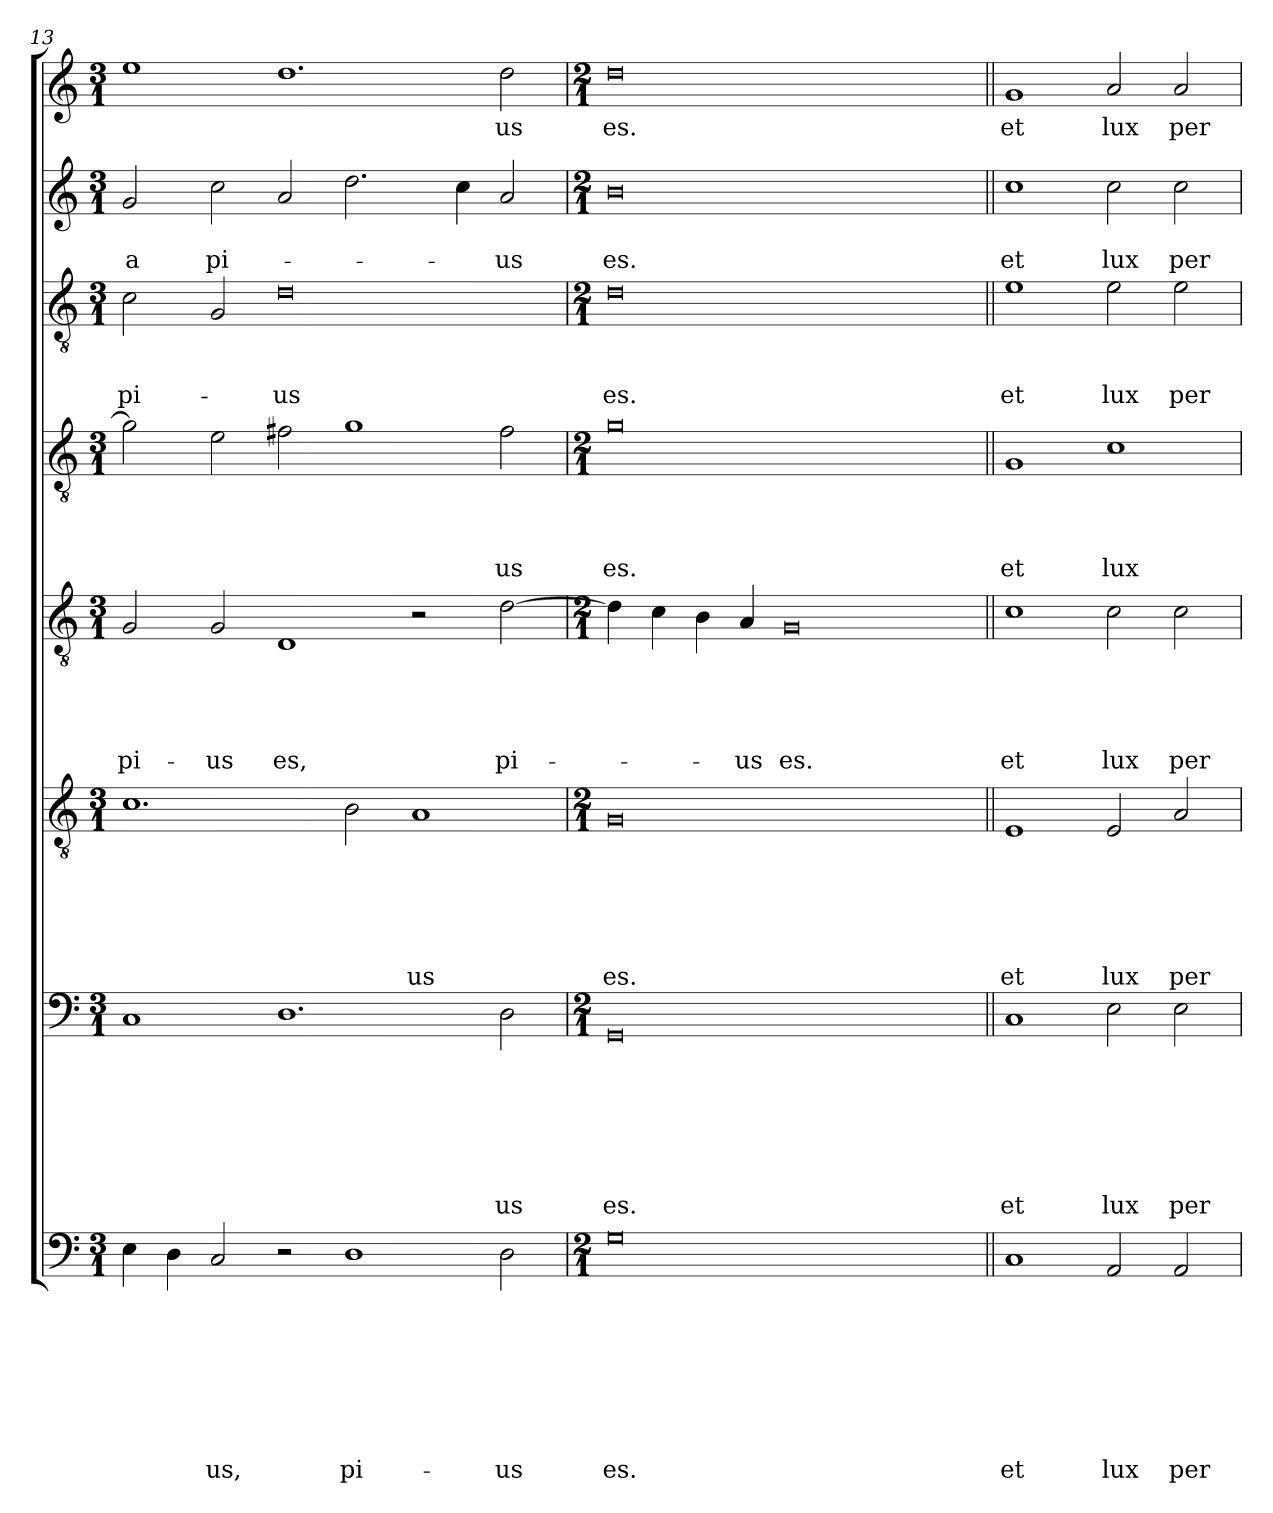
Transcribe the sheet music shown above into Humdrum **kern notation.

**kern	**text	**text	**text	**text	**text	**text	**text	**text	**kern	**text	**text	**text	**text	**text	**text	**text	**kern	**text	**text	**text	**text	**text	**text	**kern	**text	**text	**text	**text	**text	**kern	**text	**text	**text	**text	**kern	**text	**text	**text	**kern	**text	**text	**kern	**text
*part8	*part8	*part8	*part8	*part8	*part8	*part8	*part8	*part8	*part7	*part7	*part7	*part7	*part7	*part7	*part7	*part7	*part6	*part6	*part6	*part6	*part6	*part6	*part6	*part5	*part5	*part5	*part5	*part5	*part5	*part4	*part4	*part4	*part4	*part4	*part3	*part3	*part3	*part3	*part2	*part2	*part2	*part1	*part1
*staff8	*staff8	*staff8	*staff8	*staff8	*staff8	*staff8	*staff8	*staff8	*staff7	*staff7	*staff7	*staff7	*staff7	*staff7	*staff7	*staff7	*staff6	*staff6	*staff6	*staff6	*staff6	*staff6	*staff6	*staff5	*staff5	*staff5	*staff5	*staff5	*staff5	*staff4	*staff4	*staff4	*staff4	*staff4	*staff3	*staff3	*staff3	*staff3	*staff2	*staff2	*staff2	*staff1	*staff1
*clefF4	*	*	*	*	*	*	*	*	*clefF4	*	*	*	*	*	*	*	*clefGv2	*	*	*	*	*	*	*clefGv2	*	*	*	*	*	*clefGv2	*	*	*	*	*clefGv2	*	*	*	*clefG2	*	*	*clefG2	*
*k[]	*	*	*	*	*	*	*	*	*k[]	*	*	*	*	*	*	*	*k[]	*	*	*	*	*	*	*k[]	*	*	*	*	*	*k[]	*	*	*	*	*k[]	*	*	*	*k[]	*	*	*k[]	*
*C:	*	*	*	*	*	*	*	*	*C:	*	*	*	*	*	*	*	*C:	*	*	*	*	*	*	*C:	*	*	*	*	*	*C:	*	*	*	*	*C:	*	*	*	*C:	*	*	*C:	*
*M3/1	*	*	*	*	*	*	*	*	*M3/1	*	*	*	*	*	*	*	*M3/1	*	*	*	*	*	*	*M3/1	*	*	*	*	*	*M3/1	*	*	*	*	*M3/1	*	*	*	*M3/1	*	*	*M3/1	*
=13	=13	=13	=13	=13	=13	=13	=13	=13	=13	=13	=13	=13	=13	=13	=13	=13	=13	=13	=13	=13	=13	=13	=13	=13	=13	=13	=13	=13	=13	=13	=13	=13	=13	=13	=13	=13	=13	=13	=13	=13	=13	=13	=13
!	!	!	!	!	!	!	!	!	!	!	!	!	!	!	!	!	!	!	!	!	!	!	!	!	!	!	!	!	!LO:LY:b	!	!	!	!	!	!	!	!	!LO:LY:b	!	!	!LO:LY:b	!	!
4E\	.	.	.	.	.	.	.	.	1C	.	.	.	.	.	.	.	1.c	.	.	.	.	.	.	2G/	.	.	.	.	pi-	2g\]	.	.	.	.	2c\	.	.	pi-	2g/	.	-a	1ee	.
4D\	.	.	.	.	.	.	.	.	.	.	.	.	.	.	.	.	.	.	.	.	.	.	.	.	.	.	.	.	.	.	.	.	.	.	.	.	.	.	.	.	.	.	.
!	!	!	!	!	!	!	!	!LO:LY:b	!	!	!	!	!	!	!	!	!	!	!	!	!	!	!	!	!	!	!	!	!LO:LY:b	!	!	!	!	!	!	!	!	!	!	!	!LO:LY:b	!	!
2C/	.	.	.	.	.	.	.	-us,	.	.	.	.	.	.	.	.	.	.	.	.	.	.	.	2G/	.	.	.	.	-us	2e\	.	.	.	.	2G/	.	.	.	2cc\	.	pi-	.	.
!	!	!	!	!	!	!	!	!	!	!	!	!	!	!	!	!	!	!	!	!	!	!	!	!	!	!	!	!	!LO:LY:b	!	!	!	!	!	!	!	!	!LO:LY:b	!	!	!	!	!
2r	.	.	.	.	.	.	.	.	1.D	.	.	.	.	.	.	.	.	.	.	.	.	.	.	1D	.	.	.	.	es,	2f#X\	.	.	.	.	0d	.	.	-us	2a/	.	.	1.dd	.
!	!	!	!	!	!	!	!	!LO:LY:b	!	!	!	!	!	!	!	!	!	!	!	!	!	!	!	!	!	!	!	!	!	!	!	!	!	!	!	!	!	!	!	!	!	!	!
1D	.	.	.	.	.	.	.	pi-	.	.	.	.	.	.	.	.	2B\	.	.	.	.	.	.	.	.	.	.	.	.	1g	.	.	.	.	.	.	.	.	2.dd\	.	.	.	.
!	!	!	!	!	!	!	!	!	!	!	!	!	!	!	!	!	!	!	!	!	!	!	!LO:LY:b	!	!	!	!	!	!	!	!	!	!	!	!	!	!	!	!	!	!	!	!
.	.	.	.	.	.	.	.	.	.	.	.	.	.	.	.	.	1A	.	.	.	.	.	-us	2r	.	.	.	.	.	.	.	.	.	.	.	.	.	.	.	.	.	.	.
.	.	.	.	.	.	.	.	.	.	.	.	.	.	.	.	.	.	.	.	.	.	.	.	.	.	.	.	.	.	.	.	.	.	.	.	.	.	.	4cc\	.	.	.	.
!	!	!	!	!	!	!	!	!LO:LY:b	!	!	!	!	!	!	!	!LO:LY:b	!	!	!	!	!	!	!	!	!	!	!	!	!LO:LY:b	!	!	!	!	!LO:LY:b	!	!	!	!	!	!	!LO:LY:b	!	!LO:LY:b
2D\	.	.	.	.	.	.	.	-us	2D\	.	.	.	.	.	.	-us	.	.	.	.	.	.	.	[2d\	.	.	.	.	pi-	2f#\	.	.	.	-us	.	.	.	.	2a/	.	-us	2dd\	-us
=14	=14	=14	=14	=14	=14	=14	=14	=14	=14	=14	=14	=14	=14	=14	=14	=14	=14	=14	=14	=14	=14	=14	=14	=14	=14	=14	=14	=14	=14	=14	=14	=14	=14	=14	=14	=14	=14	=14	=14	=14	=14	=14	=14
*M2/1	*	*	*	*	*	*	*	*	*M2/1	*	*	*	*	*	*	*	*M2/1	*	*	*	*	*	*	*M2/1	*	*	*	*	*	*M2/1	*	*	*	*	*M2/1	*	*	*	*M2/1	*	*	*M2/1	*
!	!	!	!	!	!	!	!	!LO:LY:b	!	!	!	!	!	!	!	!LO:LY:b	!	!	!	!	!	!	!LO:LY:b	!	!	!	!	!	!	!	!	!	!	!LO:LY:b	!	!	!	!LO:LY:b	!	!	!LO:LY:b	!	!LO:LY:b
0G	.	.	.	.	.	.	.	es.	0GG	.	.	.	.	.	.	es.	0G	.	.	.	.	.	es.	4d\]	.	.	.	.	.	0g	.	.	.	es.	0d	.	.	es.	0b	.	es.	0dd	es.
.	.	.	.	.	.	.	.	.	.	.	.	.	.	.	.	.	.	.	.	.	.	.	.	4c\	.	.	.	.	.	.	.	.	.	.	.	.	.	.	.	.	.	.	.
.	.	.	.	.	.	.	.	.	.	.	.	.	.	.	.	.	.	.	.	.	.	.	.	4B\	.	.	.	.	.	.	.	.	.	.	.	.	.	.	.	.	.	.	.
!	!	!	!	!	!	!	!	!	!	!	!	!	!	!	!	!	!	!	!	!	!	!	!	!	!	!	!	!	!LO:LY:b	!	!	!	!	!	!	!	!	!	!	!	!	!	!
.	.	.	.	.	.	.	.	.	.	.	.	.	.	.	.	.	.	.	.	.	.	.	.	4A/	.	.	.	.	-us	.	.	.	.	.	.	.	.	.	.	.	.	.	.
!	!	!	!	!	!	!	!	!	!	!	!	!	!	!	!	!	!	!	!	!	!	!	!	!	!	!	!	!	!LO:LY:b	!	!	!	!	!	!	!	!	!	!	!	!	!	!
.	.	.	.	.	.	.	.	.	.	.	.	.	.	.	.	.	.	.	.	.	.	.	.	0G	.	.	.	.	es.	.	.	.	.	.	.	.	.	.	.	.	.	.	.
1ryy	.	.	.	.	.	.	.	.	1ryy	.	.	.	.	.	.	.	1ryy	.	.	.	.	.	.	.	.	.	.	.	.	1ryy	.	.	.	.	1ryy	.	.	.	1ryy	.	.	1ryy	.
=15||	=15||	=15||	=15||	=15||	=15||	=15||	=15||	=15||	=15||	=15||	=15||	=15||	=15||	=15||	=15||	=15||	=15||	=15||	=15||	=15||	=15||	=15||	=15||	=15||	=15||	=15||	=15||	=15||	=15||	=15||	=15||	=15||	=15||	=15||	=15||	=15||	=15||	=15||	=15||	=15||	=15||	=15||	=15||
!	!	!	!	!	!	!	!	!LO:LY:b	!	!	!	!	!	!	!	!LO:LY:b	!	!	!	!	!	!	!LO:LY:b	!	!	!	!	!	!LO:LY:b	!	!	!	!	!LO:LY:b	!	!	!	!LO:LY:b	!	!	!LO:LY:b	!	!LO:LY:b
1C	.	.	.	.	.	.	.	et	1C	.	.	.	.	.	.	et	1E	.	.	.	.	.	et	1c	.	.	.	.	et	1G	.	.	.	et	1e	.	.	et	1cc	.	et	1g	et
!	!	!	!	!	!	!	!	!LO:LY:b	!	!	!	!	!	!	!	!LO:LY:b	!	!	!	!	!	!	!LO:LY:b	!	!	!	!	!	!LO:LY:b	!	!	!	!	!LO:LY:b	!	!	!	!LO:LY:b	!	!	!LO:LY:b	!	!LO:LY:b
2AA/	.	.	.	.	.	.	.	lux	2E\	.	.	.	.	.	.	lux	2E/	.	.	.	.	.	lux	2c\	.	.	.	.	lux	1c	.	.	.	lux	2e\	.	.	lux	2cc\	.	lux	2a/	lux
!	!	!	!	!	!	!	!	!LO:LY:b	!	!	!	!	!	!	!	!LO:LY:b	!	!	!	!	!	!	!LO:LY:b	!	!	!	!	!	!LO:LY:b	!	!	!	!	!	!	!	!	!LO:LY:b	!	!	!LO:LY:b	!	!LO:LY:b
2AA/	.	.	.	.	.	.	.	per-	2E\	.	.	.	.	.	.	per-	2A/	.	.	.	.	.	per-	2c\	.	.	.	.	per-	.	.	.	.	.	2e\	.	.	per-	2cc\	.	per-	2a/	per
=	=	=	=	=	=	=	=	=	=	=	=	=	=	=	=	=	=	=	=	=	=	=	=	=	=	=	=	=	=	=	=	=	=	=	=	=	=	=	=	=	=	=	=
*-	*-	*-	*-	*-	*-	*-	*-	*-	*-	*-	*-	*-	*-	*-	*-	*-	*-	*-	*-	*-	*-	*-	*-	*-	*-	*-	*-	*-	*-	*-	*-	*-	*-	*-	*-	*-	*-	*-	*-	*-	*-	*-	*-
